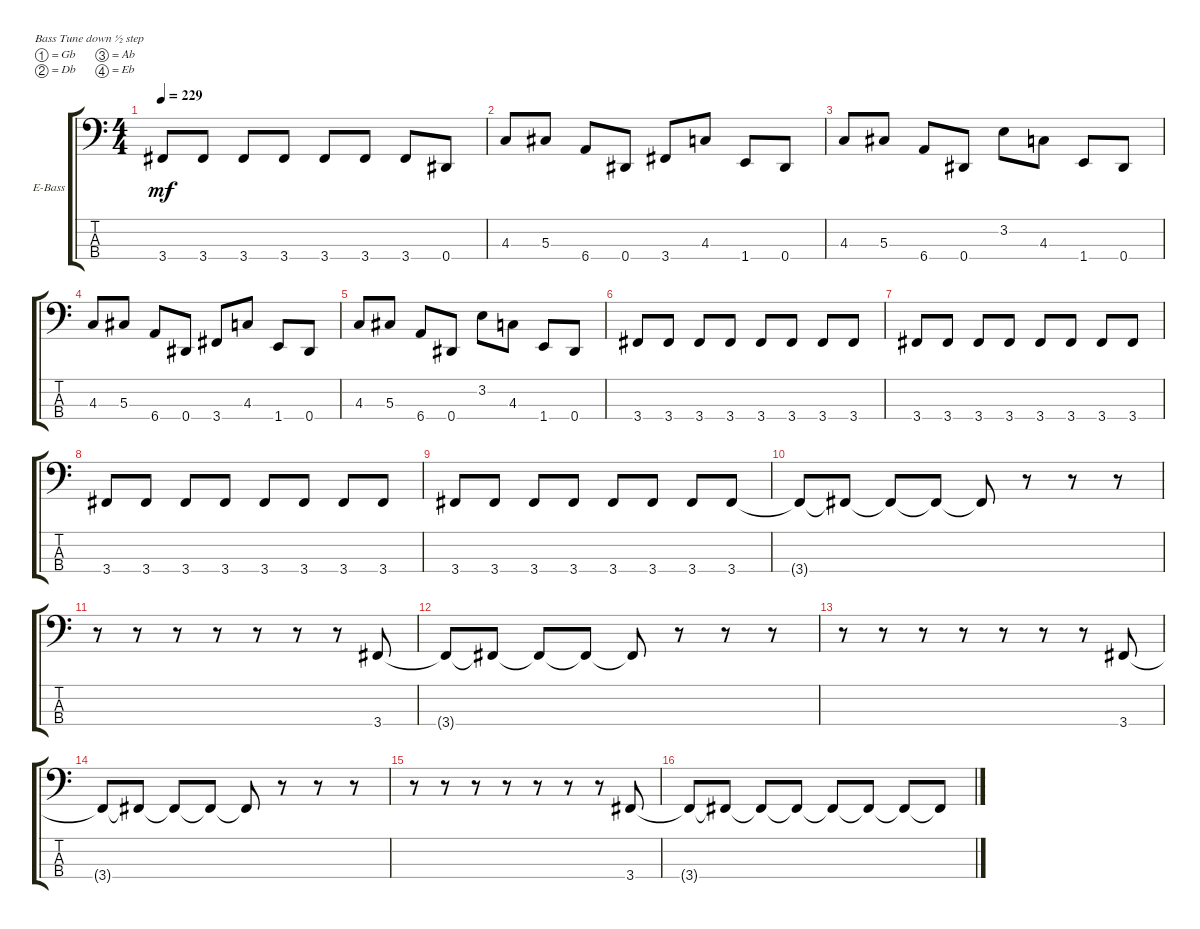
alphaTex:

\defaultSystemsLayout 4
\bracketExtendMode groupsimilarinstruments
\firstSystemTrackNameOrientation horizontal
\otherSystemsTrackNameOrientation horizontal
\track ("Electric Bass" "E-Bass") {instrument electricbassfinger}
\staff {score tabs}
\tuning (Gb2 Db2 Ab1 Eb1)
\ts (4 4)
\tempo 229
\clef f4
\ks c
3.4.8{dy mf} 3.4.8 3.4.8 3.4.8 3.4.8 3.4.8 3.4.8 0.4.8 |
4.3.8 5.3.8 6.4.8 0.4.8 3.4.8 4.3.8 1.4.8 0.4.8 |
4.3.8 5.3.8 6.4.8 0.4.8 3.2.8 4.3.8 1.4.8 0.4.8 |
4.3.8 5.3.8 6.4.8 0.4.8 3.4.8 4.3.8 1.4.8 0.4.8 |
4.3.8 5.3.8 6.4.8 0.4.8 3.2.8 4.3.8 1.4.8 0.4.8 |
3.4.8 3.4.8 3.4.8 3.4.8 3.4.8 3.4.8 3.4.8 3.4.8 |
3.4.8 3.4.8 3.4.8 3.4.8 3.4.8 3.4.8 3.4.8 3.4.8 |
3.4.8 3.4.8 3.4.8 3.4.8 3.4.8 3.4.8 3.4.8 3.4.8 |
3.4.8 3.4.8 3.4.8 3.4.8 3.4.8 3.4.8 3.4.8 3.4.8 |
3.4{t}.8 3.4{t}.8 3.4{t}.8 3.4{t}.8 3.4{t}.8 r.8 r.8 r.8 |
r.8 r.8 r.8 r.8 r.8 r.8 r.8 3.4.8 |
3.4{t}.8 3.4{t}.8 3.4{t}.8 3.4{t}.8 3.4{t}.8 r.8 r.8 r.8 |
r.8 r.8 r.8 r.8 r.8 r.8 r.8 3.4.8 |
3.4{t}.8 3.4{t}.8 3.4{t}.8 3.4{t}.8 3.4{t}.8 r.8 r.8 r.8 |
r.8 r.8 r.8 r.8 r.8 r.8 r.8 3.4.8 |
3.4{t}.8 3.4{t}.8 3.4{t}.8 3.4{t}.8 3.4{t}.8 3.4{t}.8 3.4{t}.8 3.4{t}.8
